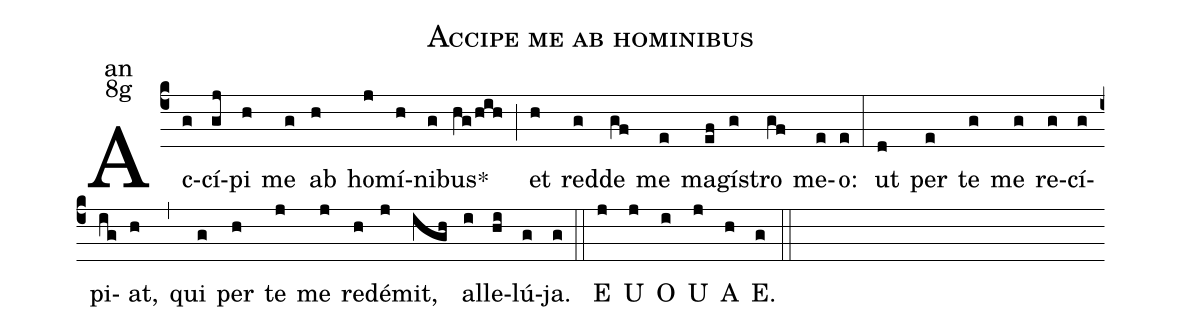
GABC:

name:Accipe me ab hominibus;
office-part:an;
mode:8g;
%%
(c4) Ac(g)cí(gj)pi(h) me(g) ab(h) ho(j)mí(h)ni(g)bus<sp>*</sp>(hg/hih) (;)
et(h) red(g)de(gf) me(e) ma(ef)gí(g)stro(gf) me(e)o:(e) (:)
ut(d) per(e) te(g) me(g) re(g)cí(g)pi(ig)at,(h) (,)
qui(g) per(h) te(j) me(j) re(h)dé(j)mit,(igh) al(i)le(hi)lú(g)ja.(g) (::)
<eu>  E(j) U(j) O(i) U(j) A(h) E.(g) </eu> (::)
